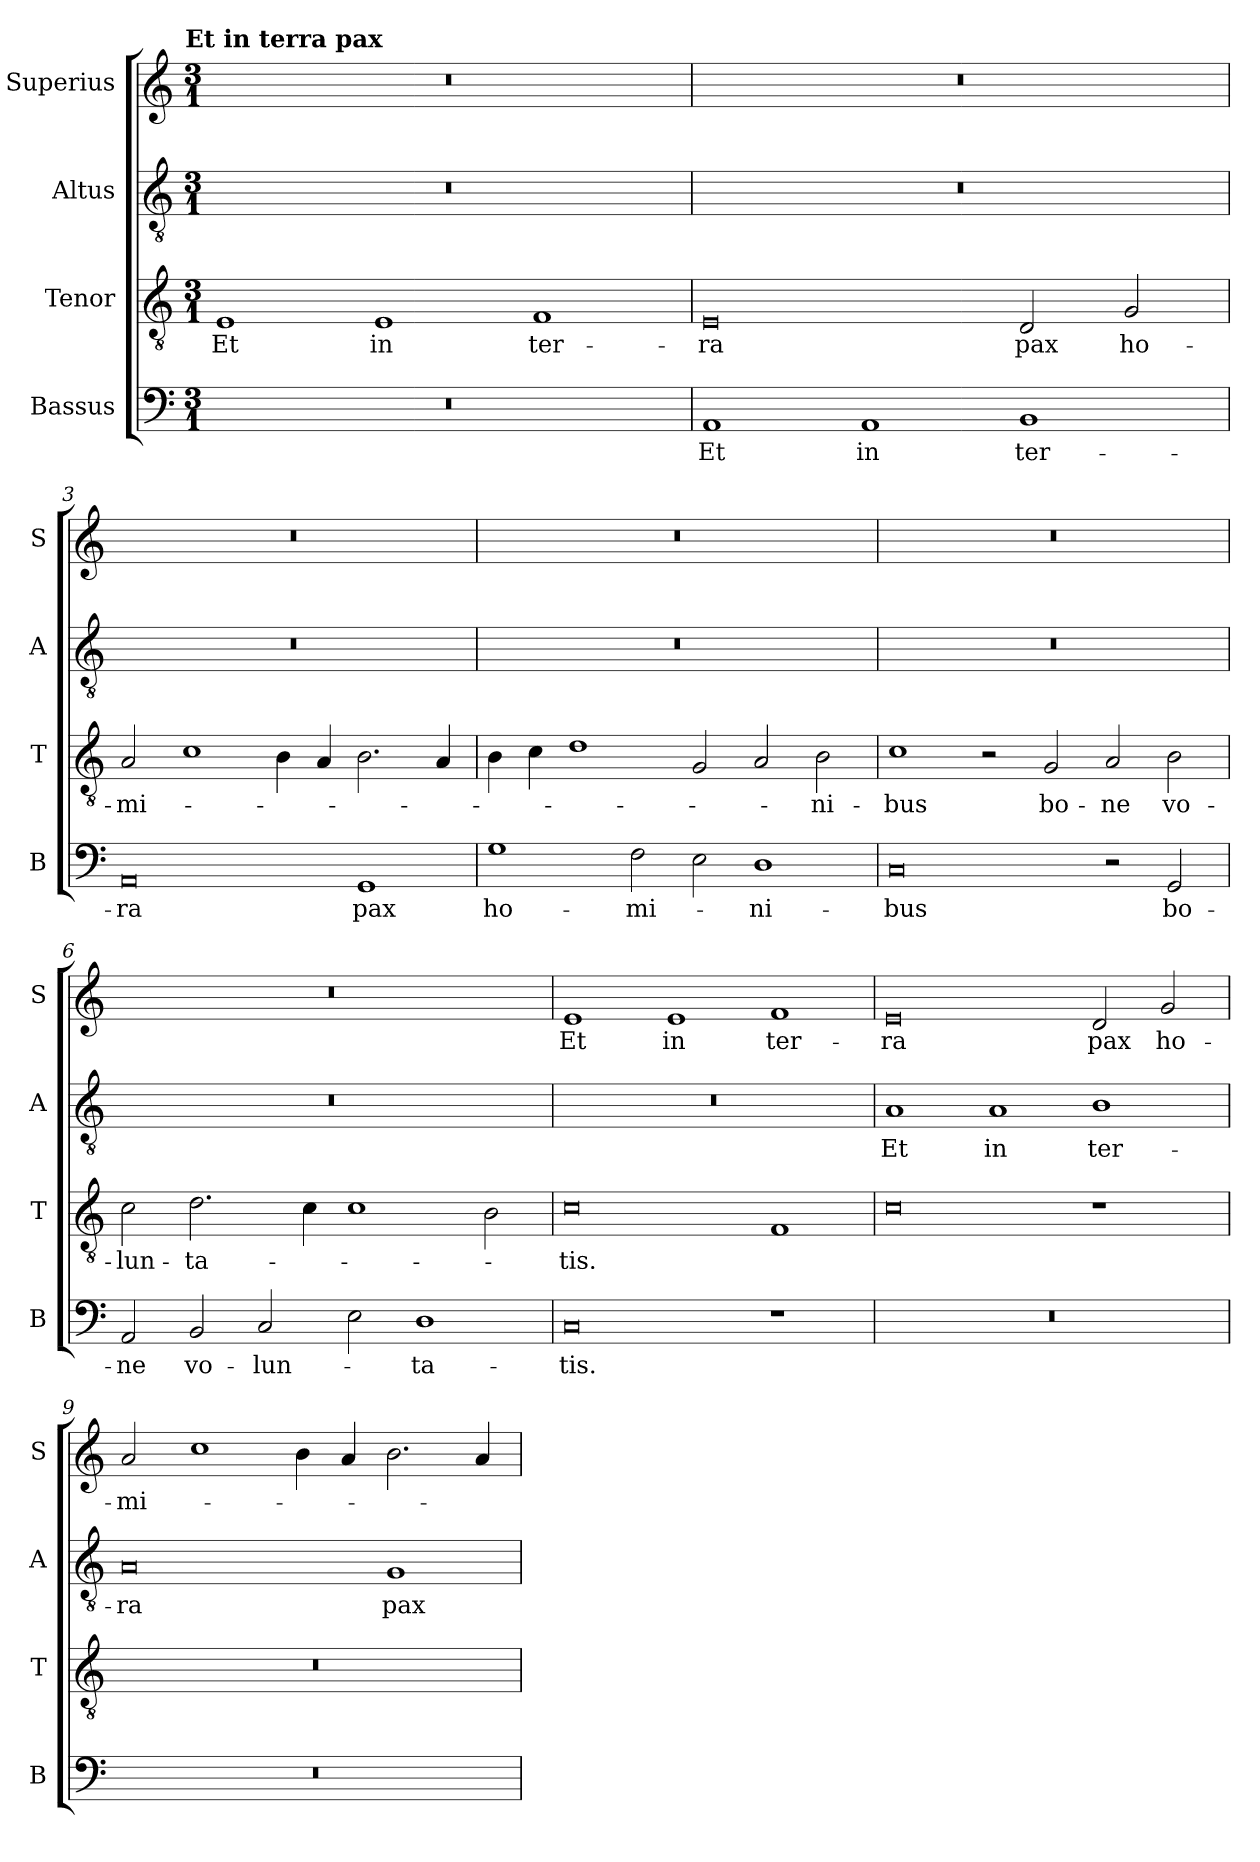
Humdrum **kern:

**kern	**text	**kern	**text	**kern	**text	**kern	**text
*part4	*part4	*part3	*part3	*part2	*part2	*part1	*part1
*staff4	*staff4	*staff3	*staff3	*staff2	*staff2	*staff1	*staff1
*I"Bassus	*	*I"Tenor	*	*I"Altus	*	*I"Superius	*
*I'B	*	*I'T	*	*I'A	*	*I'S	*
*clefF4	*	*clefGv2	*	*clefGv2	*	*clefG2	*
*k[]	*	*k[]	*	*k[]	*	*k[]	*
!!LO:TX:omd:t=Et in terra pax
*M3/1	*	*M3/1	*	*M3/1	*	*M3/1	*
=1	=1	=1	=1	=1	=1	=1	=1
0.r	.	1E	Et	0.r	.	0.r	.
.	.	1E	in	.	.	.	.
.	.	1F	ter-	.	.	.	.
=2	=2	=2	=2	=2	=2	=2	=2
1AA	Et	0E	-ra	0.r	.	0.r	.
1AA	in	.	.	.	.	.	.
1BB	ter-	2D/	pax	.	.	.	.
.	.	2G/	ho-	.	.	.	.
=3	=3	=3	=3	=3	=3	=3	=3
0AA	-ra	2A/	-mi-	0.r	.	0.r	.
.	.	1c	.	.	.	.	.
.	.	4B\	.	.	.	.	.
.	.	4A/	.	.	.	.	.
1GG	pax	2.B\	.	.	.	.	.
.	.	4A/	.	.	.	.	.
=4	=4	=4	=4	=4	=4	=4	=4
1G	ho-	4B\	.	0.r	.	0.r	.
.	.	4c\	.	.	.	.	.
.	.	1d	.	.	.	.	.
2F\	-mi-	.	.	.	.	.	.
2E\	.	2G/	.	.	.	.	.
1D	-ni-	2A/	.	.	.	.	.
.	.	2B\	-ni-	.	.	.	.
=5	=5	=5	=5	=5	=5	=5	=5
0C	-bus	1c	-bus	0.r	.	0.r	.
.	.	2r	.	.	.	.	.
.	.	2G/	bo-	.	.	.	.
2r	.	2A/	-ne	.	.	.	.
2GG/	bo-	2B\	vo-	.	.	.	.
=6	=6	=6	=6	=6	=6	=6	=6
2AA/	-ne	2c\	-lun-	0.r	.	0.r	.
2BB/	vo-	2.d\	-ta-	.	.	.	.
2C/	-lun-	.	.	.	.	.	.
.	.	4c\	.	.	.	.	.
2E\	.	1c	.	.	.	.	.
1D	-ta-	.	.	.	.	.	.
.	.	2B\	.	.	.	.	.
=7	=7	=7	=7	=7	=7	=7	=7
0C	-tis.	0c	-tis.	0.r	.	1e	Et
.	.	.	.	.	.	1e	in
1r	.	1F	.	.	.	1f	ter-
=8	=8	=8	=8	=8	=8	=8	=8
0.r	.	0c	.	1A	Et	0e	-ra
.	.	.	.	1A	in	.	.
.	.	1r	.	1B	ter-	2d/	pax
.	.	.	.	.	.	2g/	ho-
=9	=9	=9	=9	=9	=9	=9	=9
0.r	.	0.r	.	0A	-ra	2a/	-mi-
.	.	.	.	.	.	1cc	.
.	.	.	.	.	.	4b\	.
.	.	.	.	.	.	4a/	.
.	.	.	.	1G	pax	2.b\	.
.	.	.	.	.	.	4a/	.
=	=	=	=	=	=	=	=
*-	*-	*-	*-	*-	*-	*-	*-
